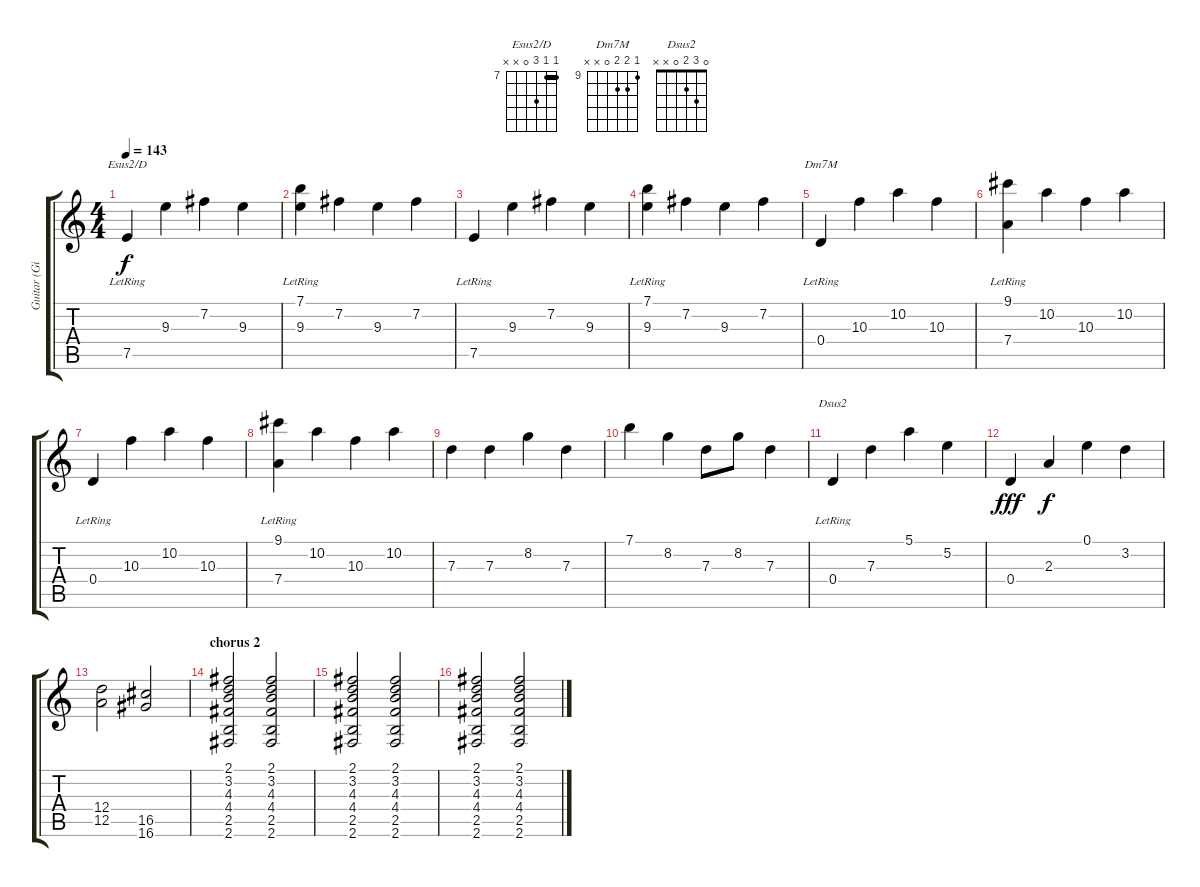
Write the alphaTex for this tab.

\track ("Guitar (Gilmour)" "Guitar (Gi") {instrument electricguitarjazz}
\staff {score tabs}
\tuning (E4 B3 G3 D3 A2 E2) {hide}
\chord ("Esus2/D" 7 7 9 0 x x) {firstfret 7 barre 7}
\chord ("Dm7M" 9 10 10 0 x x) {firstfret 9}
\chord ("Dsus2" 0 3 2 0 x x)
\ts (4 4)
\tempo 143
\clef g2
\ks c
7.5{lr}.4{ch "Esus2/D" dy f} 9.3.4 7.2.4 9.3.4 |
(7.1 9.3{lr}).4 7.2.4 9.3.4 7.2.4 |
7.5{lr}.4 9.3.4 7.2.4 9.3.4 |
(7.1 9.3{lr}).4 7.2.4 9.3.4 7.2.4 |
0.4{lr}.4{ch "Dm7M"} 10.3.4 10.2.4 10.3.4 |
(9.1 7.4{lr}).4 10.2.4 10.3.4 10.2.4 |
0.4{lr}.4 10.3.4 10.2.4 10.3.4 |
(9.1 7.4{lr}).4 10.2.4 10.3.4 10.2.4 |
7.3.4 7.3.4 8.2.4 7.3.4 |
7.1.4 8.2.4 7.3.8 8.2.8 7.3.4 |
0.4{lr}.4{ch "Dsus2"} 7.3.4 5.1.4 5.2.4 |
0.4.4{dy fff} 2.3.4{dy f} 0.1.4 3.2.4 |
(12.4 12.5).2 (16.5 16.6).2 |
\section ("" "chorus 2")
(2.1 3.2 4.3 4.4 2.5 2.6).2 (2.1 3.2 4.3 4.4 2.5 2.6).2 |
(2.1 3.2 4.3 4.4 2.5 2.6).2 (2.1 3.2 4.3 4.4 2.5 2.6).2 |
(2.1 3.2 4.3 4.4 2.5 2.6).2 (2.1 3.2 4.3 4.4 2.5 2.6).2
